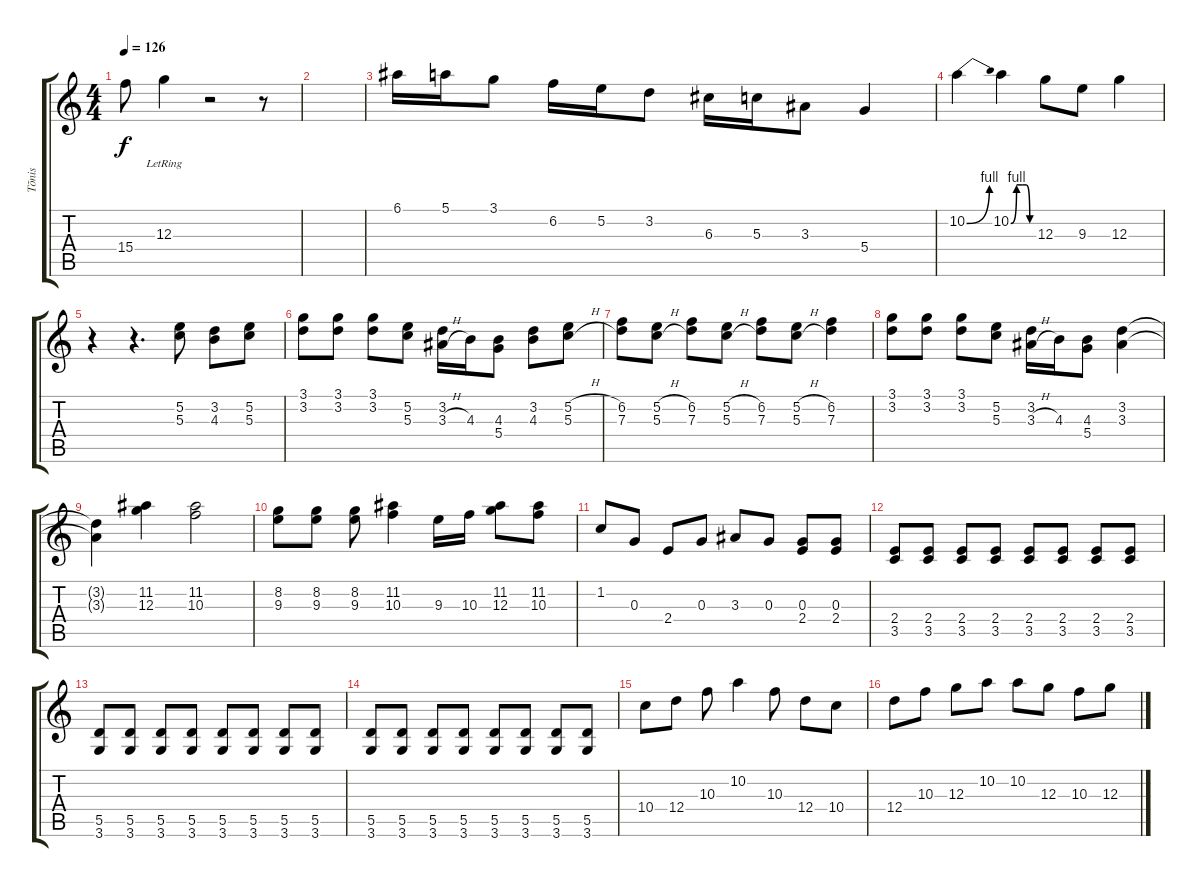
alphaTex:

\track ("Tõnis" "Tõnis") {instrument distortionguitar}
\staff {score tabs}
\tuning (E4 B3 G3 D3 A2 E2) {hide}
\ts (4 4)
\tempo 126
\clef g2
\ks c
15.4.8{dy f} 12.3{lr}.4 r.2 r.8 |
|
6.1.16 5.1.16 3.1.8 6.2.16 5.2.16 3.2.8 6.3.16 5.3.16 3.3.8 5.4.4 |
10.2{be (bend 0 0 60 4)}.4 10.2{be (custom 0 0 15 4 30 4 40 4 50 0 60 0)}.4 12.3.8 9.3.8 12.3.4 |
r.4 r.4{d} (5.2 5.3).8 (3.2 4.3).8 (5.2 5.3).8 |
(3.1 3.2).8 (3.1 3.2).8 (3.1 3.2).8 (5.2 5.3).8 (3.2 3.3{h}).16 4.3.16 (4.3 5.4).8 (3.2 4.3).8 (5.2{h} 5.3{h}).8 |
(6.2 7.3).8 (5.2{h} 5.3{h}).8 (6.2 7.3).8 (5.2{h} 5.3{h}).8 (6.2 7.3).8 (5.2{h} 5.3{h}).8 (6.2 7.3).4 |
(3.1 3.2).8 (3.1 3.2).8 (3.1 3.2).8 (5.2 5.3).8 (3.2 3.3{h}).16 4.3.16 (4.3 5.4).8 (3.2 3.3).4 |
(3.2{t} 3.3{t}).4 (11.2 12.3).4 (11.2 10.3).2 |
(8.2 9.3).8 (8.2 9.3).8 (8.2 9.3).8 (11.2 10.3).4 9.3.16 10.3.16 (11.2 12.3).8 (11.2 10.3).8 |
1.2.8 0.3.8 2.4.8 0.3.8 3.3.8 0.3.8 (0.3 2.4).8 (0.3 2.4).8 |
(2.4 3.5).8 (2.4 3.5).8 (2.4 3.5).8 (2.4 3.5).8 (2.4 3.5).8 (2.4 3.5).8 (2.4 3.5).8 (2.4 3.5).8 |
(5.5 3.6).8 (5.5 3.6).8 (5.5 3.6).8 (5.5 3.6).8 (5.5 3.6).8 (5.5 3.6).8 (5.5 3.6).8 (5.5 3.6).8 |
(5.5 3.6).8 (5.5 3.6).8 (5.5 3.6).8 (5.5 3.6).8 (5.5 3.6).8 (5.5 3.6).8 (5.5 3.6).8 (5.5 3.6).8 |
10.4.8 12.4.8 10.3.8 10.2.4 10.3.8 12.4.8 10.4.8 |
12.4.8 10.3.8 12.3.8 10.2.8 10.2.8 12.3.8 10.3.8 12.3.8
